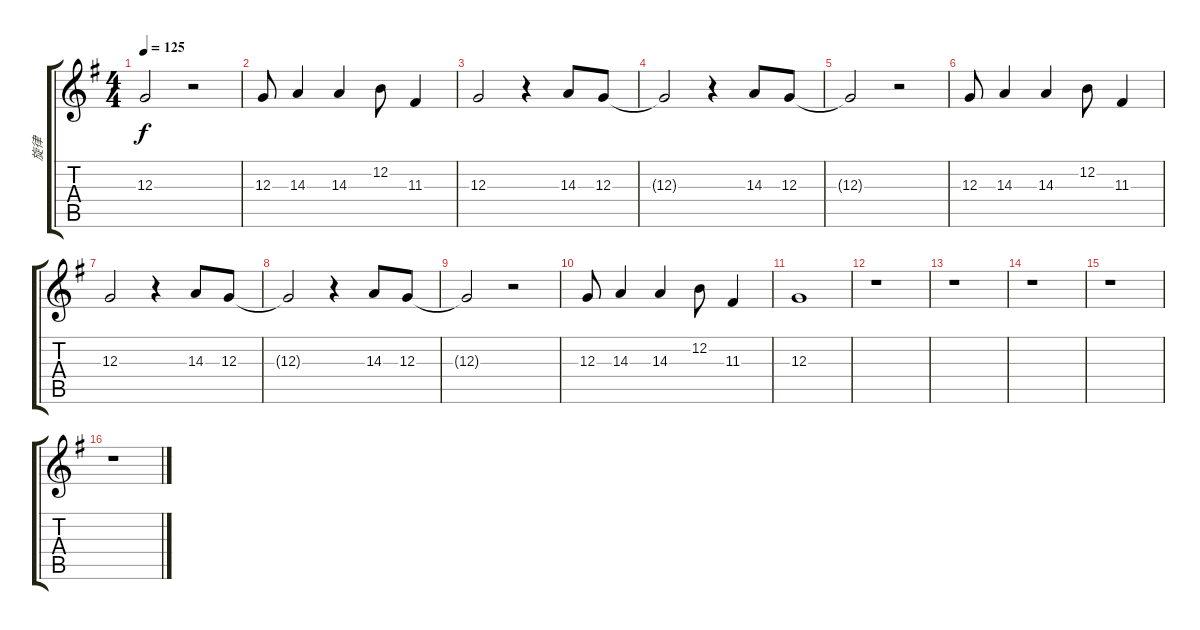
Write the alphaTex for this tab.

\track ("旋律" "旋律") {instrument accordion}
\staff {score tabs}
\tuning (E4 B3 G3 D3 A2 E2) {hide}
\ts (4 4)
\tempo 125
\clef g2
\ks g
12.3{t}.2{dy f} r.2 |
12.3.8 14.3.4 14.3.4 12.2.8 11.3.4 |
12.3.2 r.4 14.3.8 12.3.8 |
12.3{t}.2 r.4 14.3.8 12.3.8 |
12.3{t}.2 r.2 |
12.3.8 14.3.4 14.3.4 12.2.8 11.3.4 |
12.3.2 r.4 14.3.8 12.3.8 |
12.3{t}.2 r.4 14.3.8 12.3.8 |
12.3{t}.2 r.2 |
12.3.8 14.3.4 14.3.4 12.2.8 11.3.4 |
12.3.1 |
r.1 |
r.1 |
r.1 |
r.1 |
r.1
